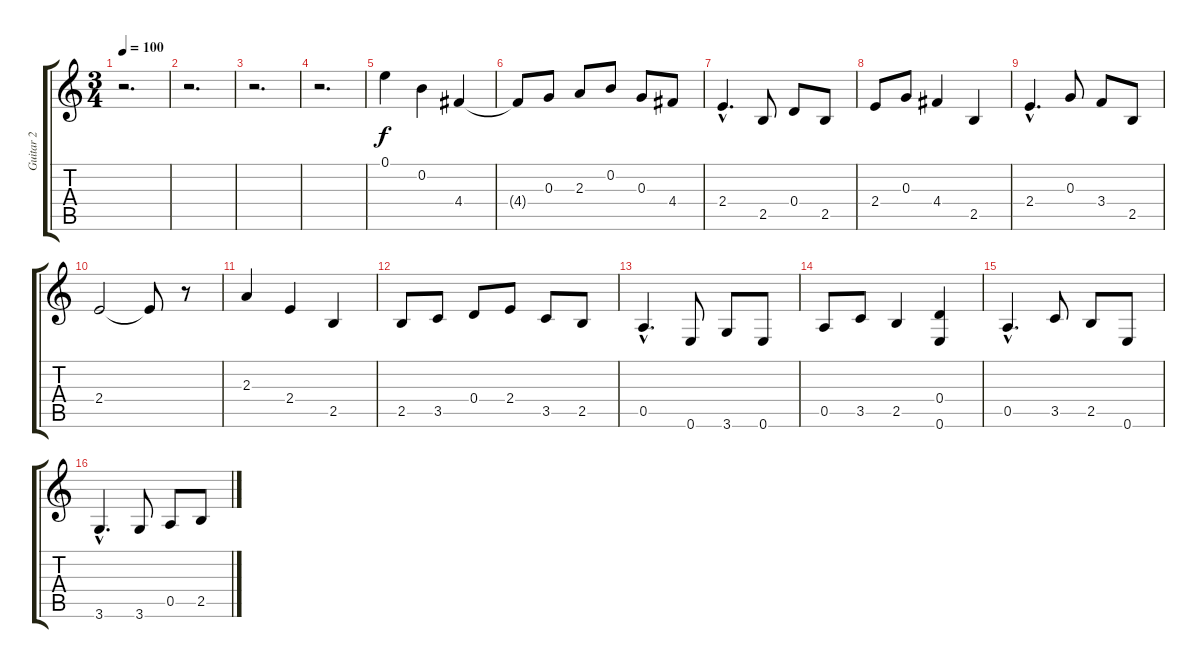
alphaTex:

\track ("Guitar 2" "Guitar 2") {instrument acousticguitarnylon}
\staff {score tabs}
\tuning (E4 B3 G3 D3 A2 E2) {hide}
\ts (3 4)
\tempo 100
\tempo 66
\tempo 100
\clef g2
\ks c
r.2{d dy f instrument acousticguitarnylon} |
r.2{d} |
r.2{d} |
r.2{d} |
0.1.4 0.2.4 4.4.4 |
4.4{t}.8 0.3.8 2.3.8 0.2.8 0.3.8 4.4.8 |
2.4{hac}.4{d} 2.5.8 0.4.8 2.5.8 |
2.4.8 0.3.8 4.4.4 2.5.4 |
2.4{hac}.4{d} 0.3.8 3.4.8 2.5.8 |
2.4.2 2.4{t}.8 r.8 |
2.3.4 2.4.4 2.5.4 |
2.5.8 3.5.8 0.4.8 2.4.8 3.5.8 2.5.8 |
0.5{hac}.4{d} 0.6.8 3.6.8 0.6.8 |
0.5.8 3.5.8 2.5.4 (0.4 0.6).4 |
0.5{hac}.4{d} 3.5.8 2.5.8 0.6.8 |
3.6{hac}.4{d} 3.6.8 0.5.8 2.5.8
